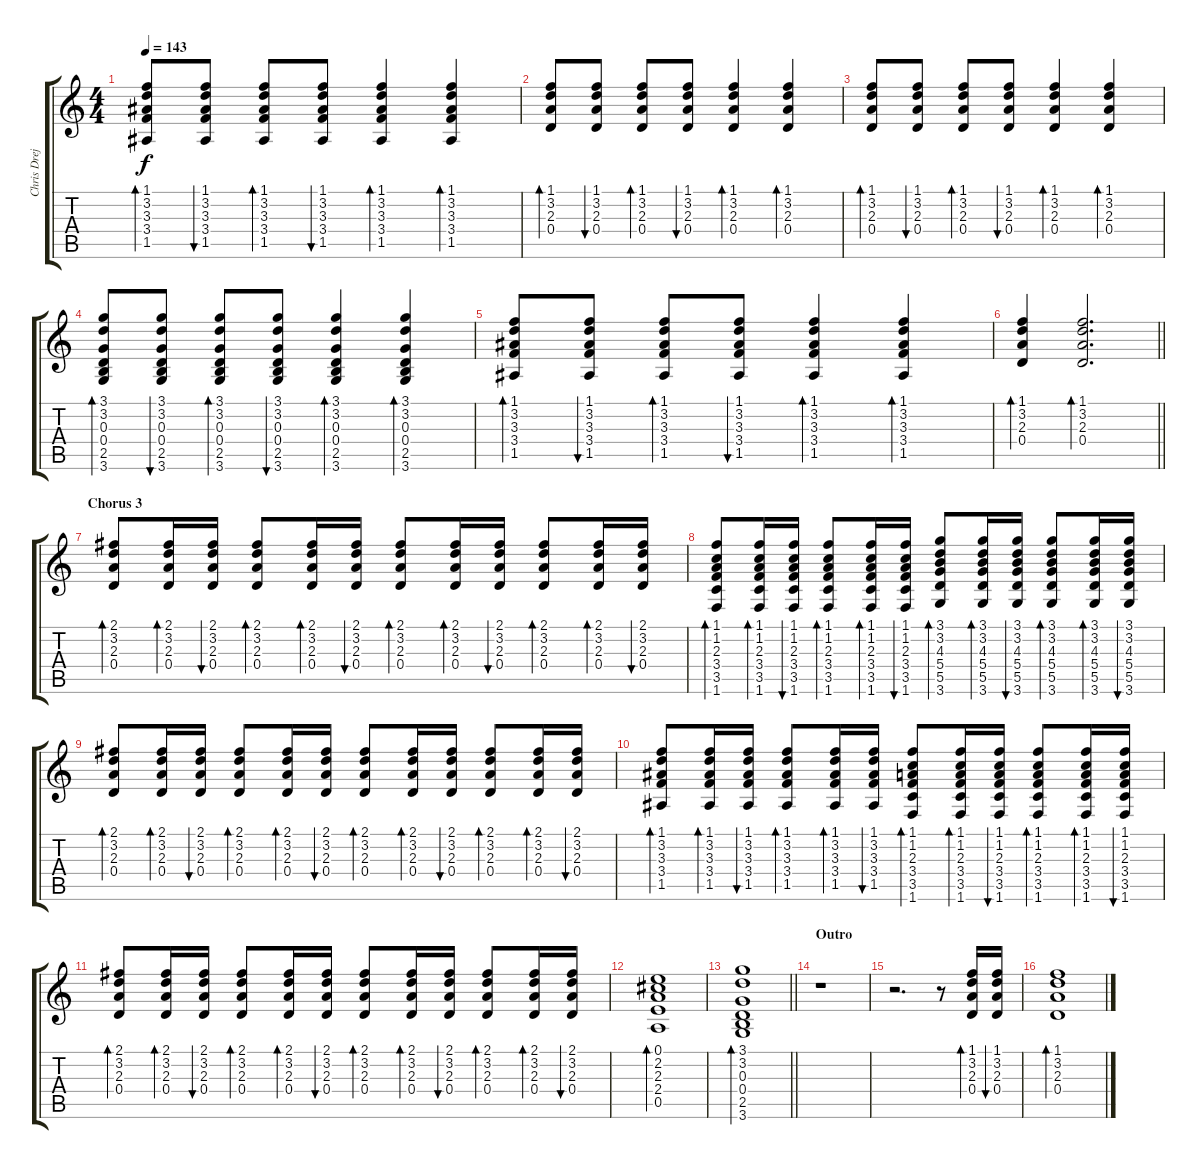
\track ("Chris Dreja" "Chris Drej") {instrument acousticguitarsteel}
\staff {score tabs}
\tuning (E4 B3 G3 D3 A2 E2) {hide}
\ts (4 4)
\tempo 143
\clef g2
\ks c
(1.1 3.2 3.3 3.4 1.5).8{bd 120 dy f} (1.1 3.2 3.3 3.4 1.5).8{bu 120} (1.1 3.2 3.3 3.4 1.5).8{bd 120} (1.1 3.2 3.3 3.4 1.5).8{bu 120} (1.1 3.2 3.3 3.4 1.5).4{bd 120} (1.1 3.2 3.3 3.4 1.5).4{bd 120} |
(1.1 3.2 2.3 0.4).8{bd 120} (1.1 3.2 2.3 0.4).8{bu 120} (1.1 3.2 2.3 0.4).8{bd 60} (1.1 3.2 2.3 0.4).8{bu 60} (1.1 3.2 2.3 0.4).4{bd 120} (1.1 3.2 2.3 0.4).4{bd 120} |
(1.1 3.2 2.3 0.4).8{bd 120} (1.1 3.2 2.3 0.4).8{bu 120} (1.1 3.2 2.3 0.4).8{bd 60} (1.1 3.2 2.3 0.4).8{bu 60} (1.1 3.2 2.3 0.4).4{bd 120} (1.1 3.2 2.3 0.4).4{bd 120} |
(3.1 3.2 0.3 0.4 2.5 3.6).8{bd 120} (3.1 3.2 0.3 0.4 2.5 3.6).8{bu 120} (3.1 3.2 0.3 0.4 2.5 3.6).8{bd 120} (3.1 3.2 0.3 0.4 2.5 3.6).8{bu 60} (3.1 3.2 0.3 0.4 2.5 3.6).4{bd 120} (3.1 3.2 0.3 0.4 2.5 3.6).4{bd 120} |
(1.1 3.2 3.3 3.4 1.5).8{bd 120} (1.1 3.2 3.3 3.4 1.5).8{bu 120} (1.1 3.2 3.3 3.4 1.5).8{bd 120} (1.1 3.2 3.3 3.4 1.5).8{bu 120} (1.1 3.2 3.3 3.4 1.5).4{bd 120} (1.1 3.2 3.3 3.4 1.5).4{bd 120} |
\barLineRight lightlight
(1.1 3.2 2.3 0.4).4{bd 240} (1.1 3.2 2.3 0.4).2{d bd 240} |
\section ("" "Chorus 3")
(2.1 3.2 2.3 0.4).8{bd 30} (2.1 3.2 2.3 0.4).16{bd 30} (2.1 3.2 2.3 0.4).16{bu 30} (2.1 3.2 2.3 0.4).8{bd 30} (2.1 3.2 2.3 0.4).16{bd 30} (2.1 3.2 2.3 0.4).16{bu 30} (2.1 3.2 2.3 0.4).8{bd 30} (2.1 3.2 2.3 0.4).16{bd 30} (2.1 3.2 2.3 0.4).16{bu 30} (2.1 3.2 2.3 0.4).8{bd 30} (2.1 3.2 2.3 0.4).16{bd 30} (2.1 3.2 2.3 0.4).16{bu 30} |
(1.1 1.2 2.3 3.4 3.5 1.6).8{bd 30} (1.1 1.2 2.3 3.4 3.5 1.6).16{bd 30} (1.1 1.2 2.3 3.4 3.5 1.6).16{bu 30} (1.1 1.2 2.3 3.4 3.5 1.6).8{bd 30} (1.1 1.2 2.3 3.4 3.5 1.6).16{bd 30} (1.1 1.2 2.3 3.4 3.5 1.6).16{bu 30} (3.1 3.2 4.3 5.4 5.5 3.6).8{bd 30} (3.1 3.2 4.3 5.4 5.5 3.6).16{bd 30} (3.1 3.2 4.3 5.4 5.5 3.6).16{bu 30} (3.1 3.2 4.3 5.4 5.5 3.6).8{bd 30} (3.1 3.2 4.3 5.4 5.5 3.6).16{bd 30} (3.1 3.2 4.3 5.4 5.5 3.6).16{bu 30} |
(2.1 3.2 2.3 0.4).8{bd 30} (2.1 3.2 2.3 0.4).16{bd 30} (2.1 3.2 2.3 0.4).16{bu 30} (2.1 3.2 2.3 0.4).8{bd 30} (2.1 3.2 2.3 0.4).16{bd 30} (2.1 3.2 2.3 0.4).16{bu 30} (2.1 3.2 2.3 0.4).8{bd 30} (2.1 3.2 2.3 0.4).16{bd 30} (2.1 3.2 2.3 0.4).16{bu 30} (2.1 3.2 2.3 0.4).8{bd 30} (2.1 3.2 2.3 0.4).16{bd 30} (2.1 3.2 2.3 0.4).16{bu 30} |
(1.1 3.2 3.3 3.4 1.5).8{bd 30} (1.1 3.2 3.3 3.4 1.5).16{bd 30} (1.1 3.2 3.3 3.4 1.5).16{bu 30} (1.1 3.2 3.3 3.4 1.5).8{bd 30} (1.1 3.2 3.3 3.4 1.5).16{bd 30} (1.1 3.2 3.3 3.4 1.5).16{bu 30} (1.1 1.2 2.3 3.4 3.5 1.6).8{bd 30} (1.1 1.2 2.3 3.4 3.5 1.6).16{bd 30} (1.1 1.2 2.3 3.4 3.5 1.6).16{bu 30} (1.1 1.2 2.3 3.4 3.5 1.6).8{bd 30} (1.1 1.2 2.3 3.4 3.5 1.6).16{bd 30} (1.1 1.2 2.3 3.4 3.5 1.6).16{bu 30} |
(2.1 3.2 2.3 0.4).8{bd 30} (2.1 3.2 2.3 0.4).16{bd 30} (2.1 3.2 2.3 0.4).16{bu 30} (2.1 3.2 2.3 0.4).8{bd 30} (2.1 3.2 2.3 0.4).16{bd 30} (2.1 3.2 2.3 0.4).16{bu 30} (2.1 3.2 2.3 0.4).8{bd 30} (2.1 3.2 2.3 0.4).16{bd 30} (2.1 3.2 2.3 0.4).16{bu 30} (2.1 3.2 2.3 0.4).8{bd 30} (2.1 3.2 2.3 0.4).16{bd 30} (2.1 3.2 2.3 0.4).16{bu 30} |
(0.1 2.2 2.3 2.4 0.5).1{bd 240} |
\barLineRight lightlight
(3.1 3.2 0.3 0.4 2.5 3.6).1{bd 240} |
\section ("" "Outro")
r.1 |
r.2{d} r.8 (1.1 3.2 2.3 0.4).16{bd 30} (1.1 3.2 2.3 0.4).16{bu 30} |
(1.1 3.2 2.3 0.4).1{bd 30}
